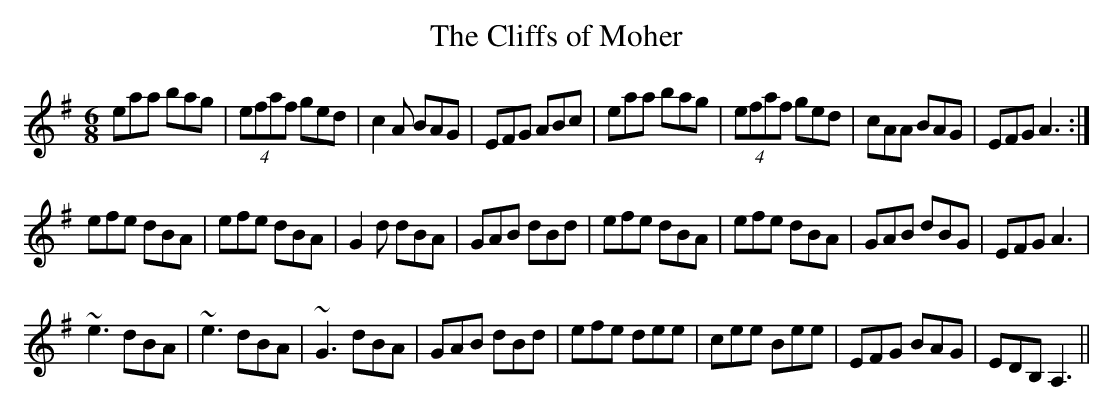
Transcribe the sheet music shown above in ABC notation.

X:1
T:Cliffs of Moher, The
M:6/8
L:1/8
K:G
eaa bag|(4efaf ged|c2 A BAG|EFG ABc|eaa bag|(4efaf ged|cAA BAG|EFG A3:|
efe dBA|efe dBA|G2 d dBA|GAB dBd|efe dBA|efe dBA|GAB dBG|EFG A3|
~e3 dBA|~e3 dBA|~G3 dBA|GAB dBd|efe dee|cee Bee|EFG BAG|EDB, A,3||
